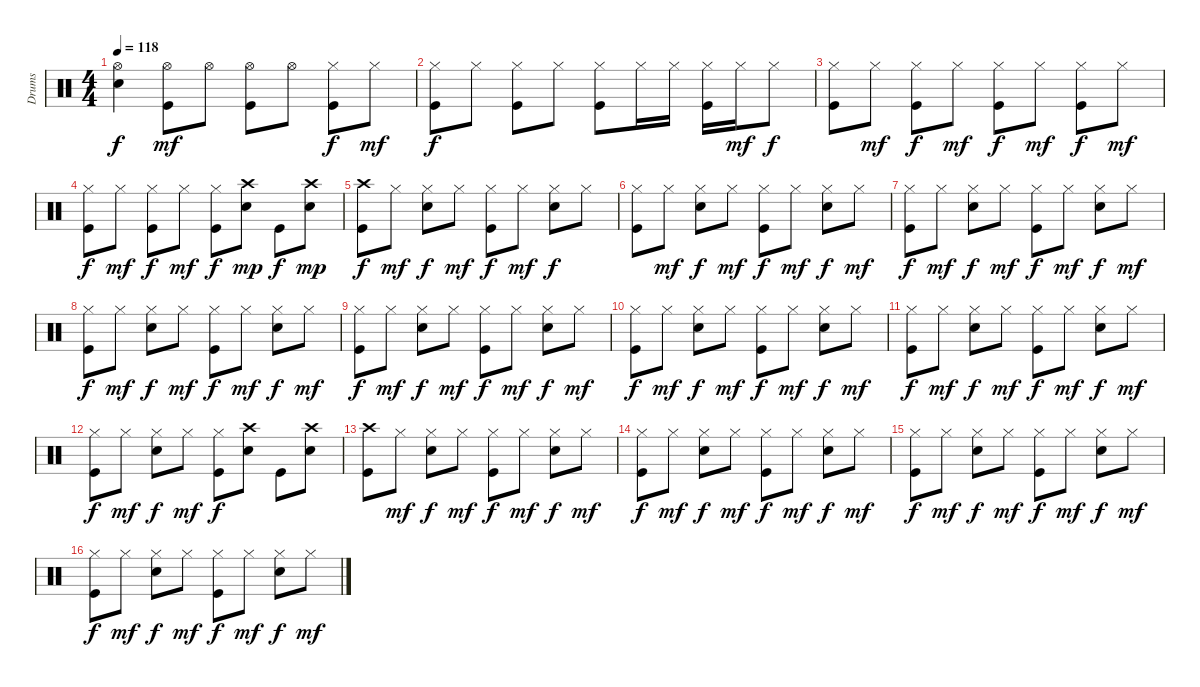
\track ("Drums" "Drums") {instrument percussion}
\staff {score}
\articulation defaults
\ts (4 4)
\tempo 118
\clef neutral
\ks c
("Hi-Hat (open)" "Snare (hit) 2").4{dy f} ("Hi-Hat (open)" "Kick (hit)").8{dy mf} "Hi-Hat (open)".8 ("Hi-Hat (open)" "Kick (hit)").8 "Hi-Hat (open)".8 ("Hi-Hat (closed)" "Kick (hit)").8{dy f} "Hi-Hat (closed)".8{dy mf} |
("Hi-Hat (closed)" "Kick (hit)").8{dy f} "Hi-Hat (closed)".8 ("Hi-Hat (closed)" "Kick (hit)").8 "Hi-Hat (closed)".8 ("Hi-Hat (closed)" "Kick (hit)").8 "Hi-Hat (closed)".16 "Hi-Hat (closed)".16 ("Hi-Hat (closed)" "Kick (hit)").16 "Hi-Hat (closed)".16{dy mf} "Hi-Hat (closed)".8{dy f} |
("Hi-Hat (closed)" "Kick (hit)").8 "Hi-Hat (closed)".8{dy mf} ("Hi-Hat (closed)" "Kick (hit)").8{dy f} "Hi-Hat (closed)".8{dy mf} ("Hi-Hat (closed)" "Kick (hit)").8{dy f} "Hi-Hat (closed)".8{dy mf} ("Hi-Hat (closed)" "Kick (hit)").8{dy f} "Hi-Hat (closed)".8{dy mf} |
("Hi-Hat (closed)" "Kick (hit)").8{dy f} "Hi-Hat (closed)".8{dy mf} ("Hi-Hat (closed)" "Kick (hit)").8{dy f} "Hi-Hat (closed)".8{dy mf} ("Hi-Hat (closed)" "Kick (hit)").8{dy f} ("Crash high (hit)" "Snare (hit) 2").8{dy mp} "Kick (hit)".8{dy f} ("Crash high (hit)" "Snare (hit) 2").8{dy mp} |
("Crash high (hit)" "Kick (hit)").8{dy f} "Hi-Hat (closed)".8{dy mf} ("Hi-Hat (closed)" "Snare (hit) 2").8{dy f} "Hi-Hat (closed)".8{dy mf} ("Hi-Hat (closed)" "Kick (hit)").8{dy f} "Hi-Hat (closed)".8{dy mf} ("Hi-Hat (closed)" "Snare (hit) 2").8{dy f} "Hi-Hat (closed)".8 |
("Hi-Hat (closed)" "Kick (hit)").8 "Hi-Hat (closed)".8{dy mf} ("Hi-Hat (closed)" "Snare (hit) 2").8{dy f} "Hi-Hat (closed)".8{dy mf} ("Hi-Hat (closed)" "Kick (hit)").8{dy f} "Hi-Hat (closed)".8{dy mf} ("Hi-Hat (closed)" "Snare (hit) 2").8{dy f} "Hi-Hat (closed)".8{dy mf} |
("Hi-Hat (closed)" "Kick (hit)").8{dy f} "Hi-Hat (closed)".8{dy mf} ("Hi-Hat (closed)" "Snare (hit) 2").8{dy f} "Hi-Hat (closed)".8{dy mf} ("Hi-Hat (closed)" "Kick (hit)").8{dy f} "Hi-Hat (closed)".8{dy mf} ("Hi-Hat (closed)" "Snare (hit) 2").8{dy f} "Hi-Hat (closed)".8{dy mf} |
("Hi-Hat (closed)" "Kick (hit)").8{dy f} "Hi-Hat (closed)".8{dy mf} ("Hi-Hat (closed)" "Snare (hit) 2").8{dy f} "Hi-Hat (closed)".8{dy mf} ("Hi-Hat (closed)" "Kick (hit)").8{dy f} "Hi-Hat (closed)".8{dy mf} ("Hi-Hat (closed)" "Snare (hit) 2").8{dy f} "Hi-Hat (closed)".8{dy mf} |
("Hi-Hat (closed)" "Kick (hit)").8{dy f} "Hi-Hat (closed)".8{dy mf} ("Hi-Hat (closed)" "Snare (hit) 2").8{dy f} "Hi-Hat (closed)".8{dy mf} ("Hi-Hat (closed)" "Kick (hit)").8{dy f} "Hi-Hat (closed)".8{dy mf} ("Hi-Hat (closed)" "Snare (hit) 2").8{dy f} "Hi-Hat (closed)".8{dy mf} |
("Hi-Hat (closed)" "Kick (hit)").8{dy f} "Hi-Hat (closed)".8{dy mf} ("Hi-Hat (closed)" "Snare (hit) 2").8{dy f} "Hi-Hat (closed)".8{dy mf} ("Hi-Hat (closed)" "Kick (hit)").8{dy f} "Hi-Hat (closed)".8{dy mf} ("Hi-Hat (closed)" "Snare (hit) 2").8{dy f} "Hi-Hat (closed)".8{dy mf} |
("Hi-Hat (closed)" "Kick (hit)").8{dy f} "Hi-Hat (closed)".8{dy mf} ("Hi-Hat (closed)" "Snare (hit) 2").8{dy f} "Hi-Hat (closed)".8{dy mf} ("Hi-Hat (closed)" "Kick (hit)").8{dy f} "Hi-Hat (closed)".8{dy mf} ("Hi-Hat (closed)" "Snare (hit) 2").8{dy f} "Hi-Hat (closed)".8{dy mf} |
("Hi-Hat (closed)" "Kick (hit)").8{dy f} "Hi-Hat (closed)".8{dy mf} ("Hi-Hat (closed)" "Snare (hit) 2").8{dy f} "Hi-Hat (closed)".8{dy mf} ("Hi-Hat (closed)" "Kick (hit)").8{dy f} ("Crash high (hit)" "Snare (hit) 2").8 "Kick (hit)".8 ("Crash high (hit)" "Snare (hit) 2").8 |
("Crash high (hit)" "Kick (hit)").8 "Hi-Hat (closed)".8{dy mf} ("Hi-Hat (closed)" "Snare (hit) 2").8{dy f} "Hi-Hat (closed)".8{dy mf} ("Hi-Hat (closed)" "Kick (hit)").8{dy f} "Hi-Hat (closed)".8{dy mf} ("Hi-Hat (closed)" "Snare (hit) 2").8{dy f} "Hi-Hat (closed)".8{dy mf} |
("Hi-Hat (closed)" "Kick (hit)").8{dy f} "Hi-Hat (closed)".8{dy mf} ("Hi-Hat (closed)" "Snare (hit) 2").8{dy f} "Hi-Hat (closed)".8{dy mf} ("Hi-Hat (closed)" "Kick (hit)").8{dy f} "Hi-Hat (closed)".8{dy mf} ("Hi-Hat (closed)" "Snare (hit) 2").8{dy f} "Hi-Hat (closed)".8{dy mf} |
("Hi-Hat (closed)" "Kick (hit)").8{dy f} "Hi-Hat (closed)".8{dy mf} ("Hi-Hat (closed)" "Snare (hit) 2").8{dy f} "Hi-Hat (closed)".8{dy mf} ("Hi-Hat (closed)" "Kick (hit)").8{dy f} "Hi-Hat (closed)".8{dy mf} ("Hi-Hat (closed)" "Snare (hit) 2").8{dy f} "Hi-Hat (closed)".8{dy mf} |
("Hi-Hat (closed)" "Kick (hit)").8{dy f} "Hi-Hat (closed)".8{dy mf} ("Hi-Hat (closed)" "Snare (hit) 2").8{dy f} "Hi-Hat (closed)".8{dy mf} ("Hi-Hat (closed)" "Kick (hit)").8{dy f} "Hi-Hat (closed)".8{dy mf} ("Hi-Hat (closed)" "Snare (hit) 2").8{dy f} "Hi-Hat (closed)".8{dy mf}
